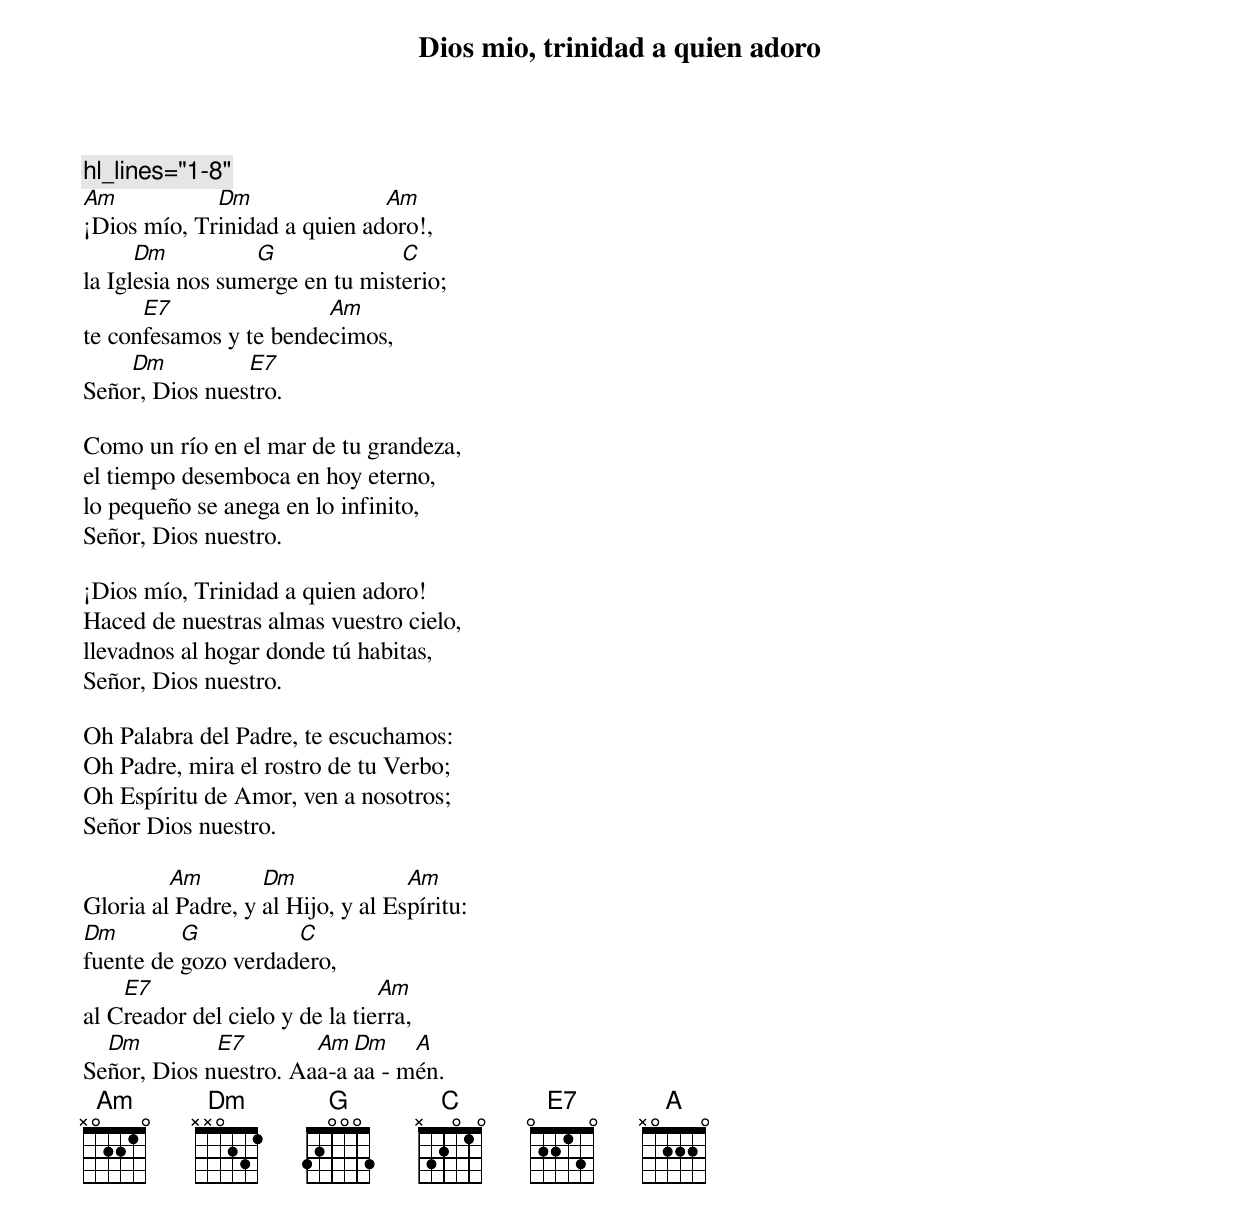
Dios mio, trinidad a quien adoro

hl_lines="1-8"
Am           Dm               Am
¡Dios mío, Trinidad a quien adoro!,
      Dm          G              C
la Iglesia nos sumerge en tu misterio;
      E7                Am
te confesamos y te bendecimos,
    Dm          E7
Señor, Dios nuestro.

Como un río en el mar de tu grandeza,
el tiempo desemboca en hoy eterno,
lo pequeño se anega en lo infinito,
Señor, Dios nuestro.

¡Dios mío, Trinidad a quien adoro!
Haced de nuestras almas vuestro cielo,
llevadnos al hogar donde tú habitas,
Señor, Dios nuestro.

Oh Palabra del Padre, te escuchamos:
Oh Padre, mira el rostro de tu Verbo;
Oh Espíritu de Amor, ven a nosotros;
Señor Dios nuestro.

         Am        Dm              Am
Gloria al Padre, y al Hijo, y al Espíritu:
Dm        G          C
fuente de gozo verdadero,
    E7                          Am
al Creador del cielo y de la tierra,
  Dm         E7        Am Dm    A
Señor, Dios nuestro. Aaa-aaa - mén.
